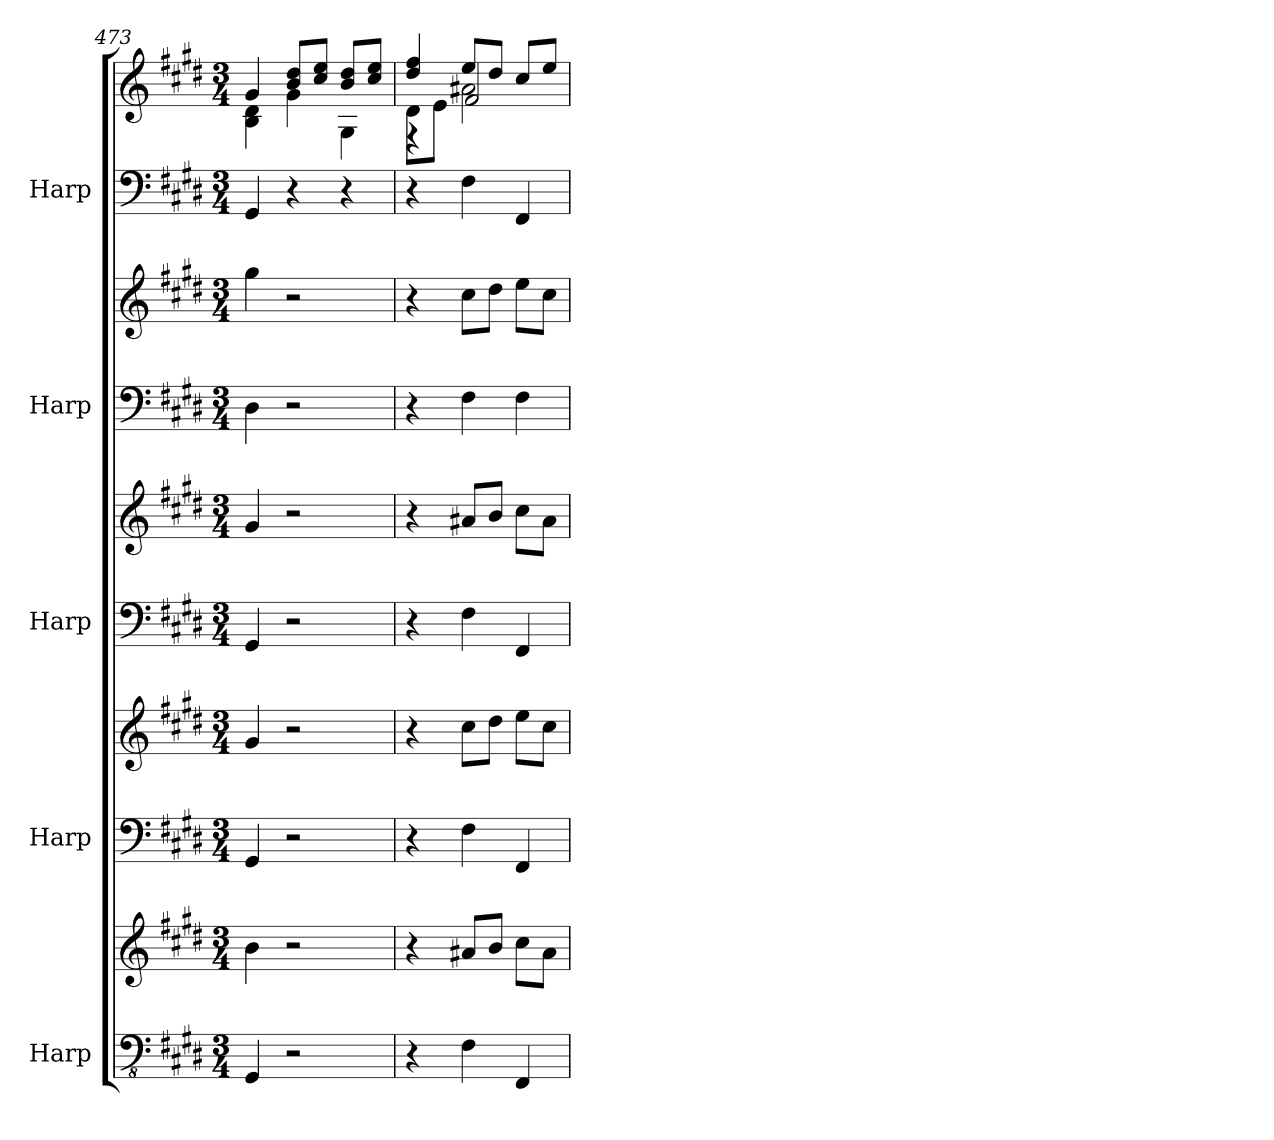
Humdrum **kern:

**kern	**kern	**kern	**kern	**kern	**kern	**kern	**kern	**kern	**kern
*part5	*part5	*part4	*part4	*part3	*part3	*part2	*part2	*part1	*part1
*staff10	*staff9	*staff8	*staff7	*staff6	*staff5	*staff4	*staff3	*staff2	*staff1
*I"Harp	*	*I"Harp	*	*I"Harp	*	*I"Harp	*	*I"Harp	*
*I'Hp	*	*I'Hp	*	*I'Hp	*	*I'Hp	*	*I'Hp	*
*clefFv4	*clefG2	*clefF4	*clefG2	*clefF4	*clefG2	*clefF4	*clefG2	*clefF4	*clefG2
*k[f#c#g#d#]	*k[f#c#g#d#]	*k[f#c#g#d#]	*k[f#c#g#d#]	*k[f#c#g#d#]	*k[f#c#g#d#]	*k[f#c#g#d#]	*k[f#c#g#d#]	*k[f#c#g#d#]	*k[f#c#g#d#]
*M3/4	*M3/4	*M3/4	*M3/4	*M3/4	*M3/4	*M3/4	*M3/4	*M3/4	*M3/4
=473	=473	=473	=473	=473	=473	=473	=473	=473	=473
*	*	*	*	*	*	*	*	*	*^
4GGG#/	4b\	4GG#/	4g#/	4GG#/	4g#/	4D#\	4gg#\	4GG#/	4g#/	4B\ 4d#\
2r	2r	2r	2r	2r	2r	2r	2r	4r	8b/ 8dd#/L	4g#\
.	.	.	.	.	.	.	.	.	8cc#/ 8ee/J	.
.	.	.	.	.	.	.	.	4r	8b/ 8dd#/L	4G#\
.	.	.	.	.	.	.	.	.	8cc#/ 8ee/J	.
=474	=474	=474	=474	=474	=474	=474	=474	=474	=474	=474
*	*	*	*	*	*	*	*	*	*	*^
4r	4r	4r	4r	4r	4r	4r	4r	4r	4dd#/ 4ff#/	8d#\L	4rF
.	.	.	.	.	.	.	.	.	.	8e\J	.
4FF#\	8a#X/L	4F#\	8cc#\L	4F#\	8a#X/L	4F#\	8cc#\L	4F#\	8ee/L	2a#X\	2f#/
.	8b/J	.	8dd#\J	.	8b/J	.	8dd#\J	.	8dd#/J	.	.
4FFF#/	8cc#\L	4FF#/	8ee\L	4FF#/	8cc#\L	4F#\	8ee\L	4FF#/	8cc#/L	.	.
.	8a#\J	.	8cc#\J	.	8a#\J	.	8cc#\J	.	8ee/J	.	.
*	*	*	*	*	*	*	*	*	*v	*v	*v
=	=	=	=	=	=	=	=	=	=
*-	*-	*-	*-	*-	*-	*-	*-	*-	*-
